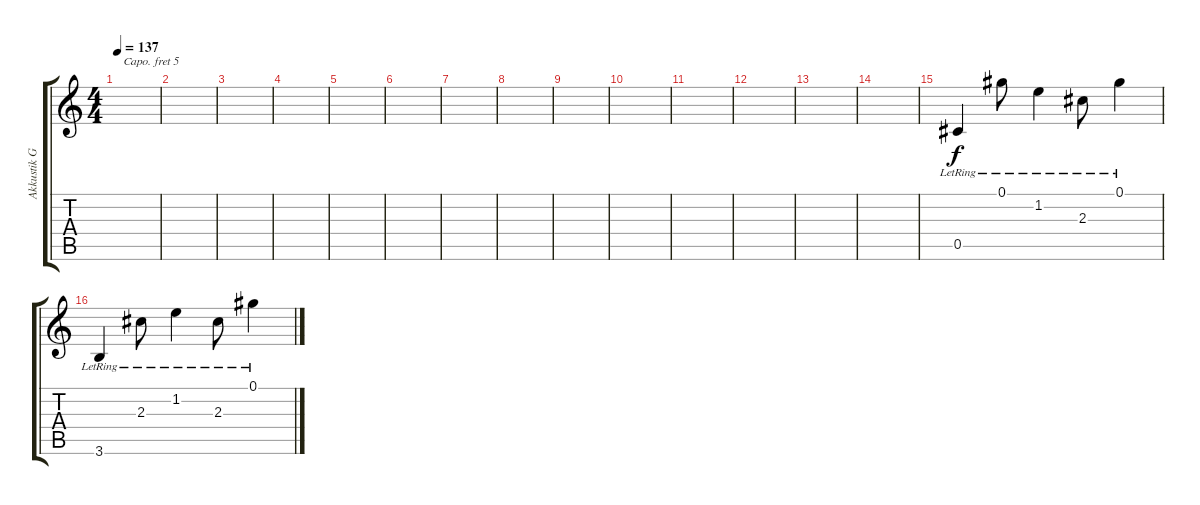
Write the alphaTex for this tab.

\track ("Akkustik Gitarre" "Akkustik G") {instrument acousticguitarsteel}
\staff {score tabs}
\capo 5
\tuning (Eb4 Bb3 Gb3 Db3 Ab2 Eb2) {hide}
\ts (4 4)
\tempo 137
\clef g2
\ks c
|
|
|
|
|
|
|
|
|
|
|
|
|
|
0.5{lr}.4 0.1{lr}.8 1.2{lr}.4 2.3{lr}.8 0.1{lr}.4 |
3.6{lr}.4 2.3{lr}.8 1.2{lr}.4 2.3{lr}.8 0.1{lr}.4
